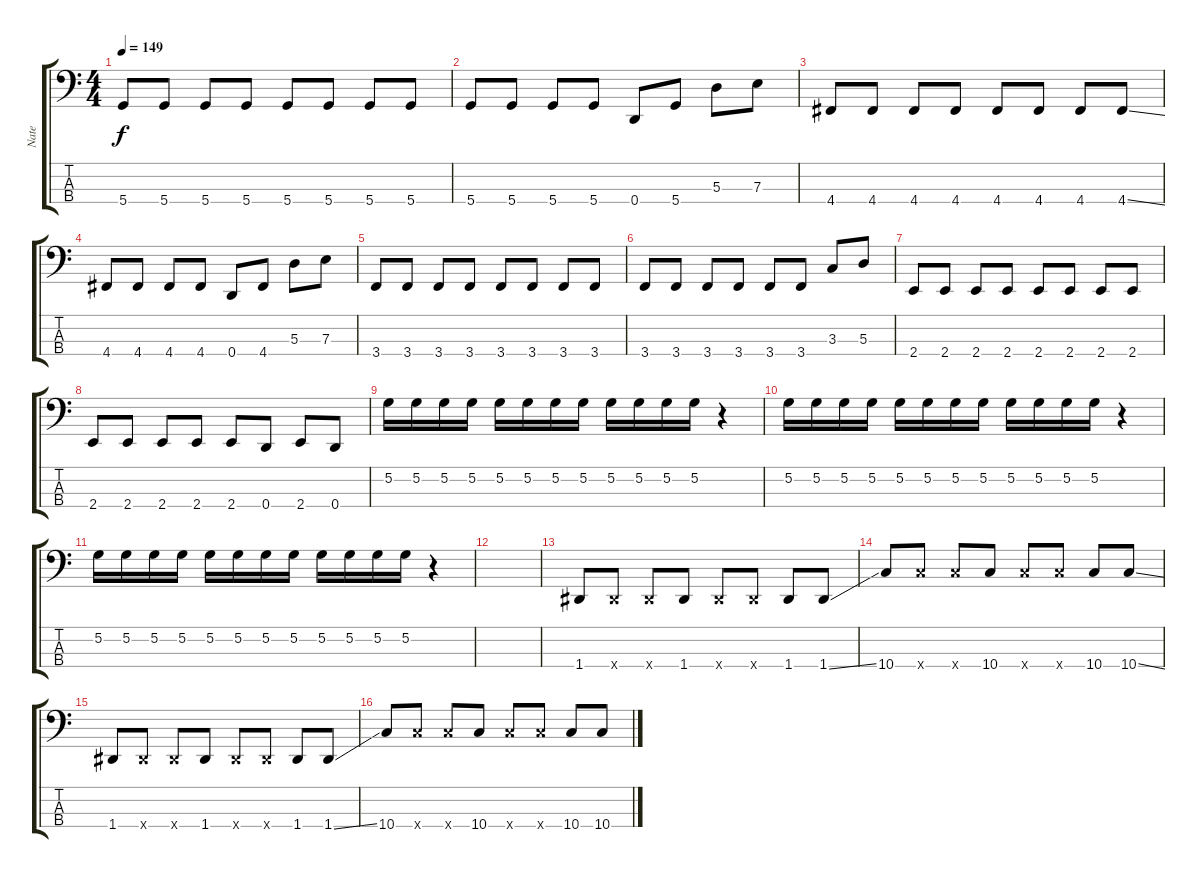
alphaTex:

\track ("Nate" "Nate") {instrument electricbasspick}
\staff {score tabs}
\tuning (G2 D2 A1 D1) {hide}
\ts (4 4)
\tempo 149
\clef f4
\ks c
5.4.8{dy f} 5.4.8 5.4.8 5.4.8 5.4.8 5.4.8 5.4.8 5.4.8 |
5.4.8 5.4.8 5.4.8 5.4.8 0.4.8 5.4.8 5.3.8 7.3.8 |
4.4.8 4.4.8 4.4.8 4.4.8 4.4.8 4.4.8 4.4.8 4.4{ss}.8 |
4.4.8 4.4.8 4.4.8 4.4.8 0.4.8 4.4.8 5.3.8 7.3.8 |
3.4.8 3.4.8 3.4.8 3.4.8 3.4.8 3.4.8 3.4.8 3.4.8 |
3.4.8 3.4.8 3.4.8 3.4.8 3.4.8 3.4.8 3.3.8 5.3.8 |
2.4.8 2.4.8 2.4.8 2.4.8 2.4.8 2.4.8 2.4.8 2.4.8 |
2.4.8 2.4.8 2.4.8 2.4.8 2.4.8 0.4.8 2.4.8 0.4.8 |
5.2.16 5.2.16 5.2.16 5.2.16 5.2.16 5.2.16 5.2.16 5.2.16 5.2.16 5.2.16 5.2.16 5.2.16 r.4 |
5.2.16 5.2.16 5.2.16 5.2.16 5.2.16 5.2.16 5.2.16 5.2.16 5.2.16 5.2.16 5.2.16 5.2.16 r.4 |
5.2.16 5.2.16 5.2.16 5.2.16 5.2.16 5.2.16 5.2.16 5.2.16 5.2.16 5.2.16 5.2.16 5.2.16 r.4 |
|
1.4.8 1.4{x}.8 1.4{x}.8 1.4.8 1.4{x}.8 1.4{x}.8 1.4.8 1.4{ss}.8 |
10.4.8 10.4{x}.8 10.4{x}.8 10.4.8 10.4{x}.8 10.4{x}.8 10.4.8 10.4{ss}.8 |
1.4.8 1.4{x}.8 1.4{x}.8 1.4.8 1.4{x}.8 1.4{x}.8 1.4.8 1.4{ss}.8 |
10.4.8 10.4{x}.8 10.4{x}.8 10.4.8 10.4{x}.8 10.4{x}.8 10.4.8 10.4{ss}.8
